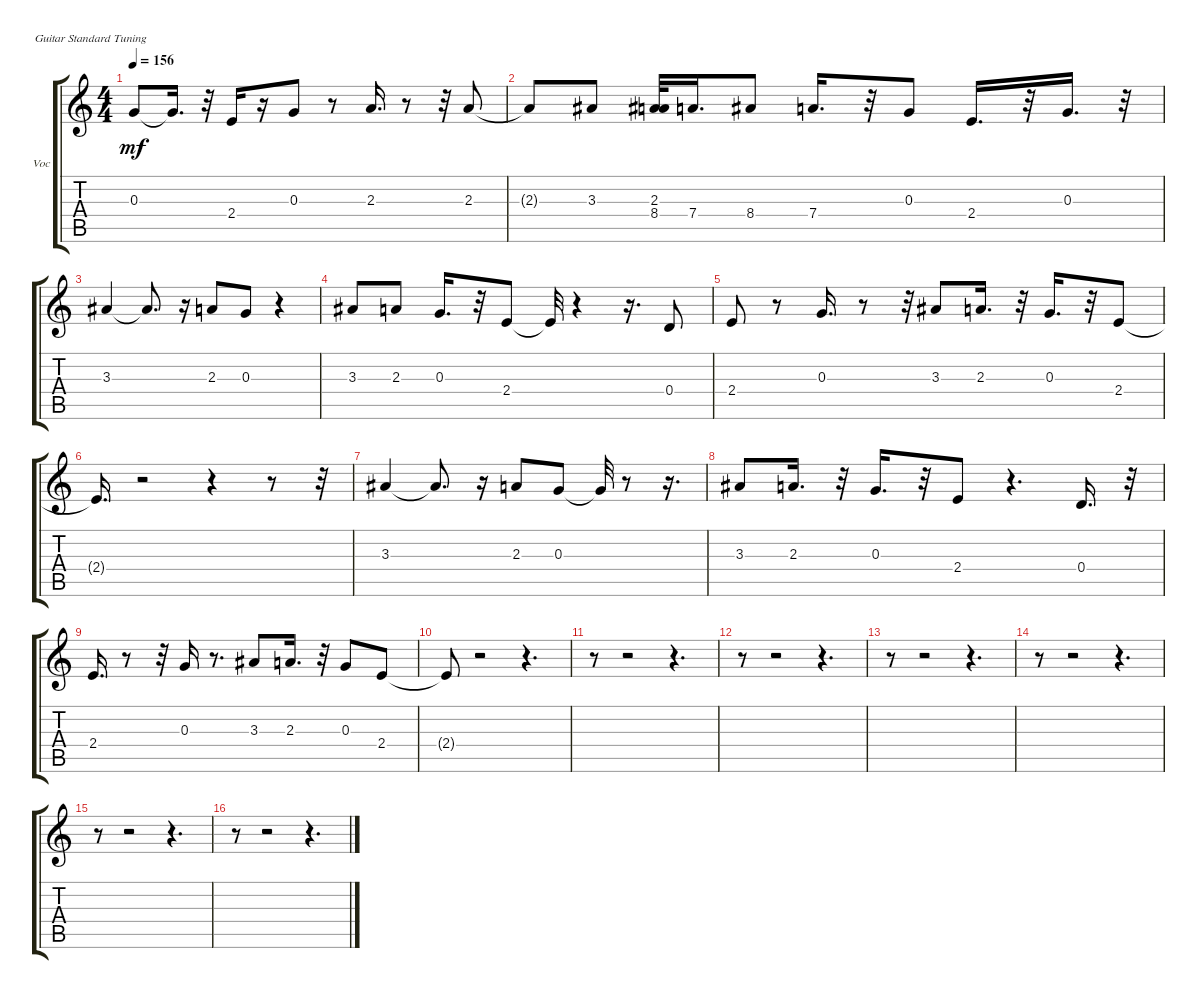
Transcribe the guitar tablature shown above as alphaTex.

\defaultSystemsLayout 4
\bracketExtendMode groupsimilarinstruments
\firstSystemTrackNameOrientation horizontal
\otherSystemsTrackNameOrientation horizontal
\track ("Vocal" "Voc") {instrument electricguitarclean}
\staff {score tabs}
\tuning (E4 B3 G3 D3 A2 E2)
\ts (4 4)
\tempo 156
\clef g2
\ks c
0.3.8{dy mf} 0.3{t}.16{d} r.32 2.4.16 r.16 0.3.8 r.8 2.3.16{d} r.8 r.32 2.3.8 |
2.3{t}.8 3.3.8 (2.3 8.4).32 7.4.16{d} 8.4.8 7.4.16{d} r.32 0.3.8 2.4.16{d} r.32 0.3.16{d} r.32 |
3.3.4 3.3{t}.8{d} r.16 2.3.8 0.3.8 r.4 |
3.3.8 2.3.8 0.3.16{d} r.32 2.4.8 2.4{t}.32 r.4 r.16{d} 0.4.8 |
2.4.8 r.8 0.3.16{d} r.8 r.32 3.3.8 2.3.16{d} r.32 0.3.16{d} r.32 2.4.8 |
2.4{t}.16{d} r.2 r.4 r.8 r.32 |
3.3.4 3.3{t}.8{d} r.16 2.3.8 0.3.8 0.3{t}.32 r.8 r.16{d} |
3.3.8 2.3.16{d} r.32 0.3.16{d} r.32 2.4.8 r.4{d} 0.4.16{d} r.32 |
2.4.16{d} r.8 r.32 0.3.16 r.8{d} 3.3.8 2.3.16{d} r.32 0.3.8 2.4.8 |
2.4{t}.8 r.2 r.4{d} |
r.8 r.2 r.4{d} |
r.8 r.2 r.4{d} |
r.8 r.2 r.4{d} |
r.8 r.2 r.4{d} |
r.8 r.2 r.4{d} |
r.8 r.2 r.4{d}
